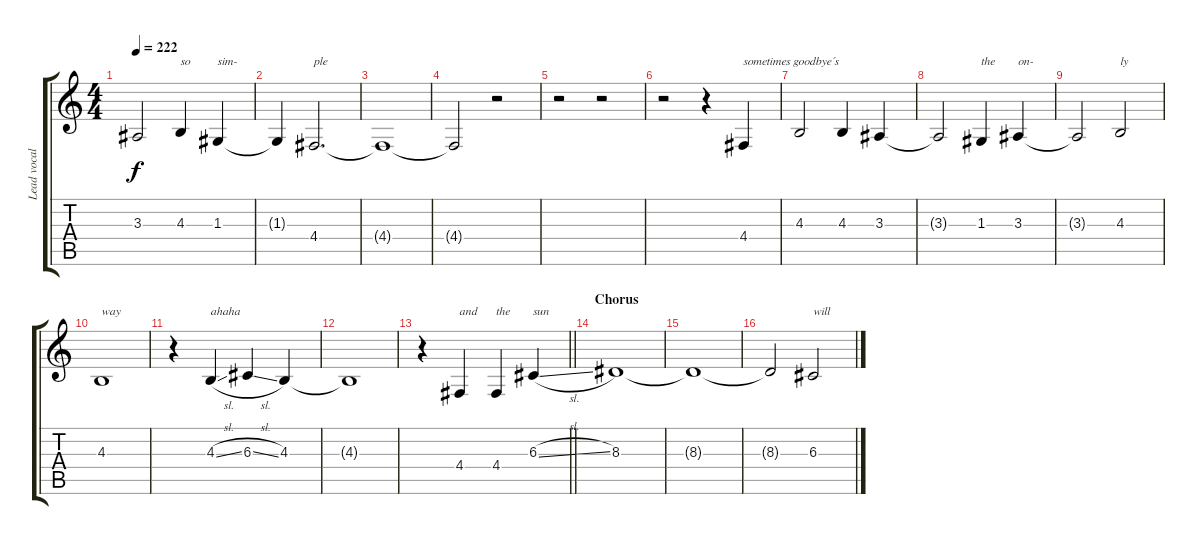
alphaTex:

\track ("Lead vocals" "Lead vocal") {instrument oboe}
\staff {score tabs}
\tuning (E4 B3 G3 D3 A2 E2) {hide}
\ts (4 4)
\tempo 222
\clef g2
\ks c
3.3{t}.2{dy f} 4.3.4{txt "so"} 1.3.4{txt "sim-"} |
1.3{t}.4 4.4.2{d txt "ple" volume 5} |
4.4{t}.1 |
4.4{t}.2 r.2 |
r.2 r.2 |
r.2{volume 13} r.4 4.4.4{txt "sometimes goodbye´s"} |
4.3.2 4.3.4 3.3.4 |
3.3{t}.2 1.3.4{txt "the"} 3.3.4{txt "on-"} |
3.3{t}.2 4.3.2{txt "ly"} |
4.3.1{txt "way" volume 14} |
r.4 4.3{sl}.4{txt "ahaha" volume 15} 6.3{sl}.4 4.3.4 |
4.3{t}.1 |
\barLineRight lightlight
r.4 4.4.4{txt "and"} 4.4.4{txt "the"} 6.3{sl}.4{txt "sun"} |
\section ("" "Chorus")
8.3.1 |
8.3{t}.1 |
8.3{t}.2 6.3.2{txt "will"}
